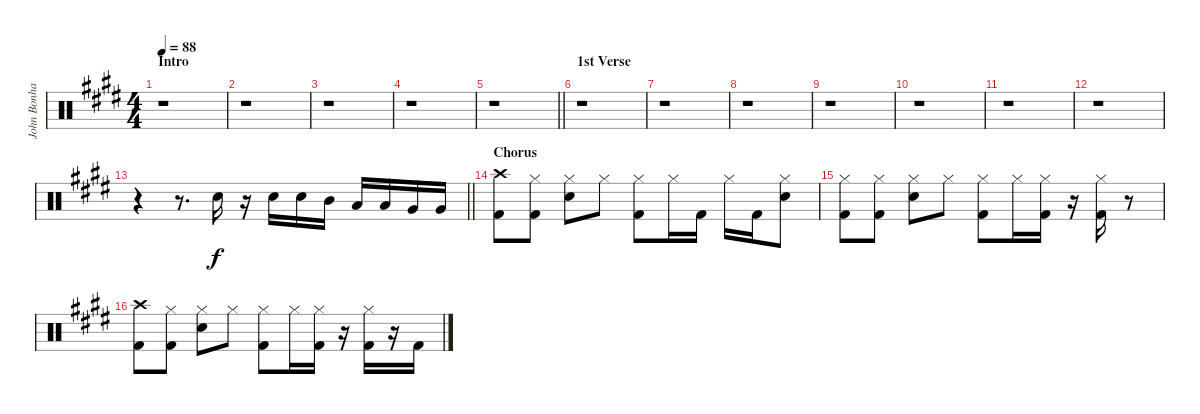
\track ("John Bonham Drums" "John Bonha") {instrument percussion}
\staff {score}
\articulation defaults
\ts (4 4)
\section ("" "Intro")
\tempo 88
\clef neutral
\ks e
r.1{dy f} |
r.1 |
r.1 |
r.1 |
\barLineRight lightlight
r.1 |
\section ("" "1st Verse")
r.1 |
r.1 |
r.1 |
r.1 |
r.1 |
r.1 |
r.1 |
\barLineRight lightlight
r.4 r.8{d} "Snare (hit) 2".16 r.16 "Snare (hit) 2".16 "Snare (hit) 2".16 "Mid Tom (hit)".16 "Low Tom (hit)".16 "Low Tom (hit)".16 "Very Low Tom (hit)".16 "Very Low Tom (hit)".16 |
\section ("" "Chorus")
("Crash high (hit)" "Kick (hit) 2").8 ("Hi-Hat (closed)" "Kick (hit) 2").8 ("Hi-Hat (closed)" "Snare (hit) 2").8 "Hi-Hat (closed)".8 ("Hi-Hat (closed)" "Kick (hit) 2").8 "Hi-Hat (closed)".16 "Kick (hit) 2".16 "Hi-Hat (closed)".16 "Kick (hit) 2".16 ("Hi-Hat (closed)" "Snare (hit) 2").8 |
("Hi-Hat (closed)" "Kick (hit) 2").8 ("Hi-Hat (closed)" "Kick (hit) 2").8 ("Hi-Hat (closed)" "Snare (hit) 2").8 "Hi-Hat (closed)".8 ("Hi-Hat (closed)" "Kick (hit) 2").8 "Hi-Hat (closed)".16 ("Hi-Hat (closed)" "Kick (hit) 2").16 r.16 ("Hi-Hat (closed)" "Kick (hit) 2").16 r.8 |
("Crash high (hit)" "Kick (hit) 2").8 ("Hi-Hat (closed)" "Kick (hit) 2").8 ("Hi-Hat (closed)" "Snare (hit) 2").8 "Hi-Hat (closed)".8 ("Hi-Hat (closed)" "Kick (hit) 2").8 "Hi-Hat (closed)".16 ("Hi-Hat (closed)" "Kick (hit) 2").16 r.16 ("Hi-Hat (closed)" "Kick (hit) 2").16 r.16 "Kick (hit) 2".16
